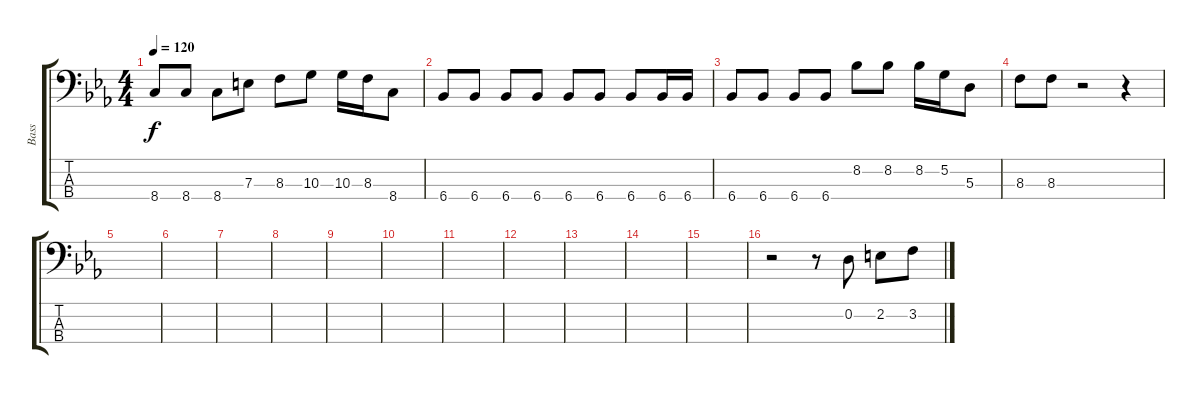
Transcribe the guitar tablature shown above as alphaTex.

\track ("Bass" "Bass") {instrument electricbassfinger}
\staff {score tabs}
\tuning (G2 D2 A1 E1) {hide}
\ts (4 4)
\tempo 120
\clef f4
\ks eb
8.4.8{dy f} 8.4.8 8.4.8 7.3.8 8.3.8 10.3.8 10.3.16 8.3.16 8.4.8 |
6.4.8 6.4.8 6.4.8 6.4.8 6.4.8 6.4.8 6.4.8 6.4.16 6.4.16 |
6.4.8 6.4.8 6.4.8 6.4.8 8.2.8 8.2.8 8.2.16 5.2.16 5.3.8 |
8.3.8 8.3.8 r.2 r.4 |
|
|
|
|
|
|
|
|
|
|
|
r.2 r.8 0.2.8 2.2.8 3.2.8
